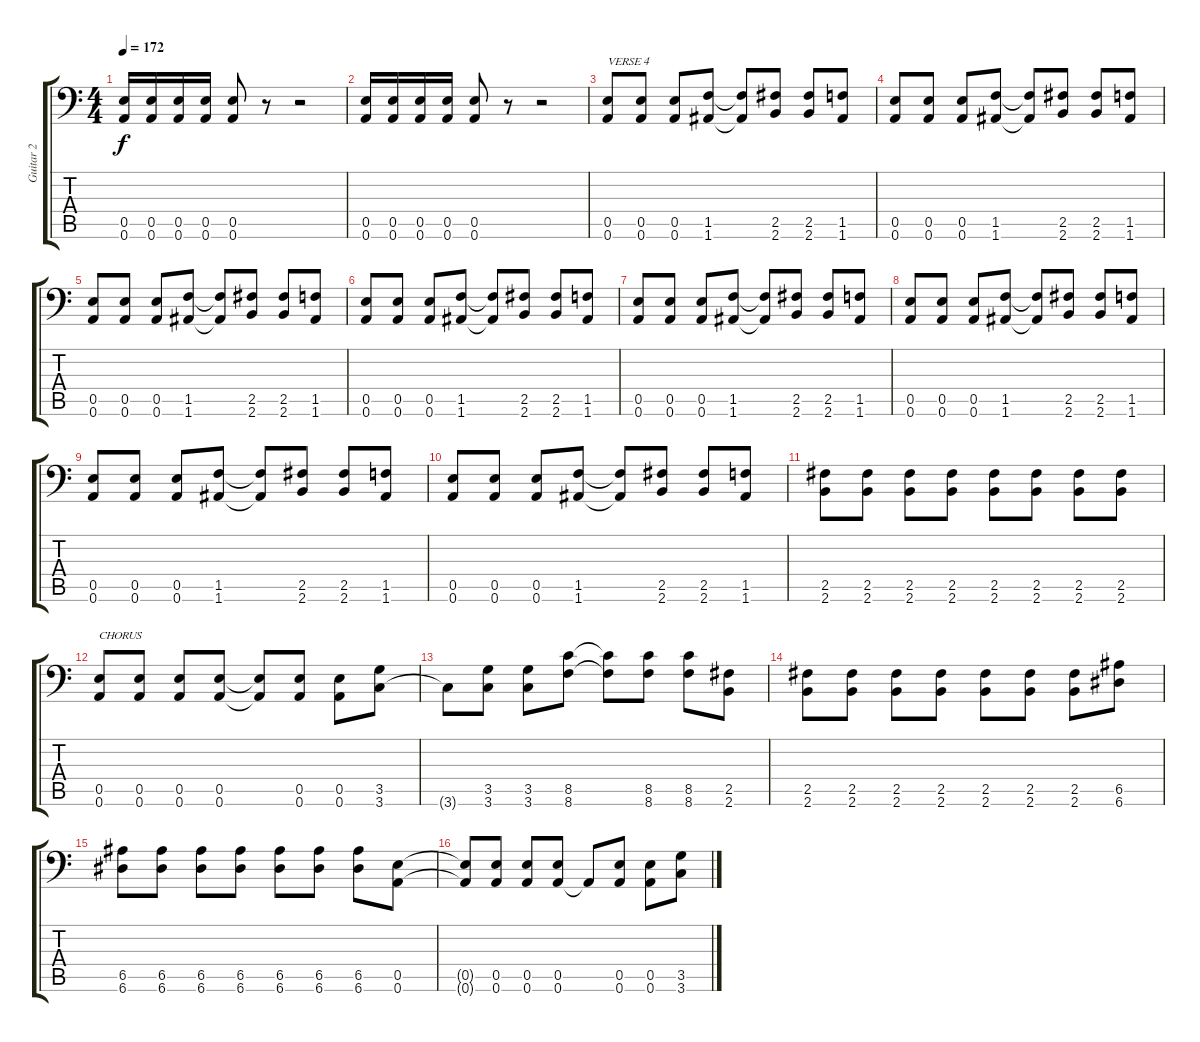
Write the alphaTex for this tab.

\track ("Guitar 2" "Guitar 2") {instrument distortionguitar}
\staff {score tabs}
\tuning (B3 Gb3 D3 A2 E2 A1) {hide}
\ts (4 4)
\tempo 172
\clef f4
\ks c
(0.5 0.6).16{dy f} (0.5 0.6).16 (0.5 0.6).16 (0.5 0.6).16 (0.5 0.6).8 r.8 r.2 |
(0.5 0.6).16 (0.5 0.6).16 (0.5 0.6).16 (0.5 0.6).16 (0.5 0.6).8 r.8 r.2 |
(0.5 0.6).8{txt "VERSE 4"} (0.5 0.6).8 (0.5 0.6).8 (1.5 1.6).8 (1.5{t} 1.6{t}).8 (2.5 2.6).8 (2.5 2.6).8 (1.5 1.6).8 |
(0.5 0.6).8 (0.5 0.6).8 (0.5 0.6).8 (1.5 1.6).8 (1.5{t} 1.6{t}).8 (2.5 2.6).8 (2.5 2.6).8 (1.5 1.6).8 |
(0.5 0.6).8 (0.5 0.6).8 (0.5 0.6).8 (1.5 1.6).8 (1.5{t} 1.6{t}).8 (2.5 2.6).8 (2.5 2.6).8 (1.5 1.6).8 |
(0.5 0.6).8 (0.5 0.6).8 (0.5 0.6).8 (1.5 1.6).8 (1.5{t} 1.6{t}).8 (2.5 2.6).8 (2.5 2.6).8 (1.5 1.6).8 |
(0.5 0.6).8 (0.5 0.6).8 (0.5 0.6).8 (1.5 1.6).8 (1.5{t} 1.6{t}).8 (2.5 2.6).8 (2.5 2.6).8 (1.5 1.6).8 |
(0.5 0.6).8 (0.5 0.6).8 (0.5 0.6).8 (1.5 1.6).8 (1.5{t} 1.6{t}).8 (2.5 2.6).8 (2.5 2.6).8 (1.5 1.6).8 |
(0.5 0.6).8 (0.5 0.6).8 (0.5 0.6).8 (1.5 1.6).8 (1.5{t} 1.6{t}).8 (2.5 2.6).8 (2.5 2.6).8 (1.5 1.6).8 |
(0.5 0.6).8 (0.5 0.6).8 (0.5 0.6).8 (1.5 1.6).8 (1.5{t} 1.6{t}).8 (2.5 2.6).8 (2.5 2.6).8 (1.5 1.6).8 |
(2.5 2.6).8 (2.5 2.6).8 (2.5 2.6).8 (2.5 2.6).8 (2.5 2.6).8 (2.5 2.6).8 (2.5 2.6).8 (2.5 2.6).8 |
(0.5 0.6).8{txt "CHORUS"} (0.5 0.6).8 (0.5 0.6).8 (0.5 0.6).8 (0.5{t} 0.6{t}).8 (0.5 0.6).8 (0.5 0.6).8 (3.5 3.6).8 |
3.6{t}.8 (3.5 3.6).8 (3.5 3.6).8 (8.5 8.6).8 (8.5{t} 8.6{t}).8 (8.5 8.6).8 (8.5 8.6).8 (2.5 2.6).8 |
(2.5 2.6).8 (2.5 2.6).8 (2.5 2.6).8 (2.5 2.6).8 (2.5 2.6).8 (2.5 2.6).8 (2.5 2.6).8 (6.5 6.6).8 |
(6.5 6.6).8 (6.5 6.6).8 (6.5 6.6).8 (6.5 6.6).8 (6.5 6.6).8 (6.5 6.6).8 (6.5 6.6).8 (0.5 0.6).8 |
(0.5{t} 0.6{t}).8 (0.5 0.6).8 (0.5 0.6).8 (0.5 0.6).8 0.6{t}.8 (0.5 0.6).8 (0.5 0.6).8 (3.5 3.6).8
